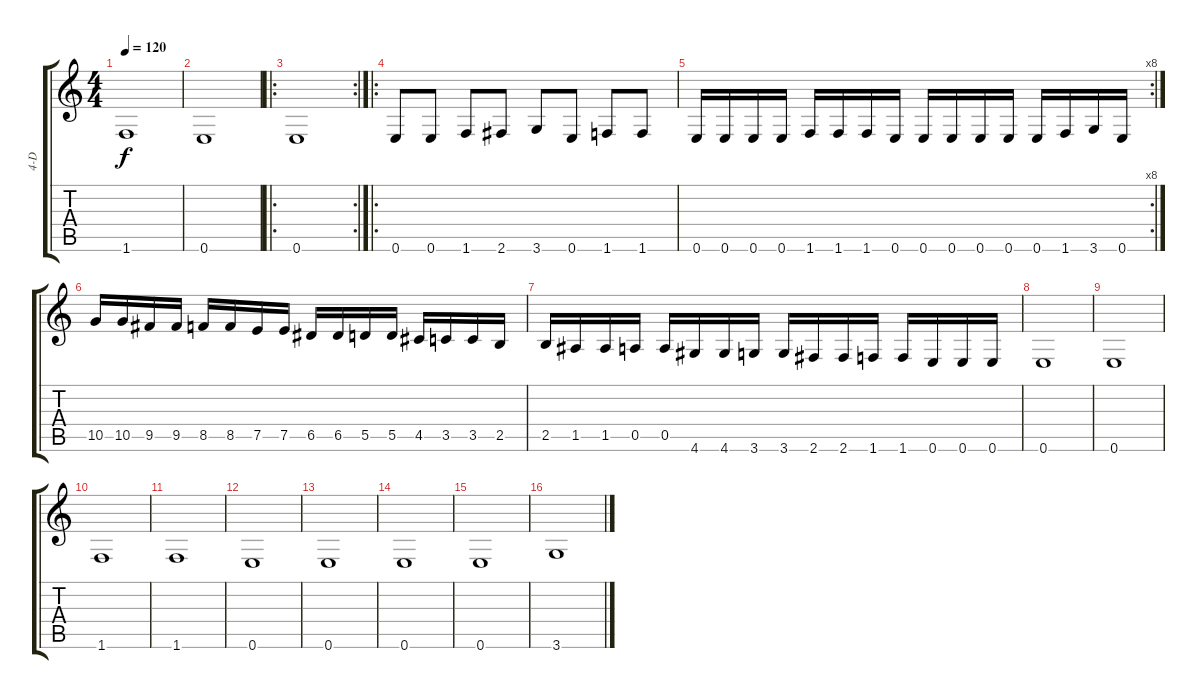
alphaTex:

\track ("4-D" "4-D") {instrument electricbassfinger}
\staff {score tabs}
\tuning (E4 B3 G3 D3 A2 E2) {hide}
\ts (4 4)
\tempo 120
\clef g2
\ks c
1.6.1{dy f} |
0.6.1 |
\ro
\rc 2
0.6.1 |
\ro
0.6.8 0.6.8 1.6.8 2.6.8 3.6.8 0.6.8 1.6.8 1.6.8 |
\rc 8
0.6.16 0.6.16 0.6.16 0.6.16 1.6.16 1.6.16 1.6.16 0.6.16 0.6.16 0.6.16 0.6.16 0.6.16 0.6.16 1.6.16 3.6.16 0.6.16 |
10.5.16 10.5.16 9.5.16 9.5.16 8.5.16 8.5.16 7.5.16 7.5.16 6.5.16 6.5.16 5.5.16 5.5.16 4.5.16 3.5.16 3.5.16 2.5.16 |
2.5.16 1.5.16 1.5.16 0.5.16 0.5.16 4.6.16 4.6.16 3.6.16 3.6.16 2.6.16 2.6.16 1.6.16 1.6.16 0.6.16 0.6.16 0.6.16 |
0.6.1 |
0.6.1 |
1.6.1 |
1.6.1 |
0.6.1 |
0.6.1 |
0.6.1 |
0.6.1 |
3.6.1
